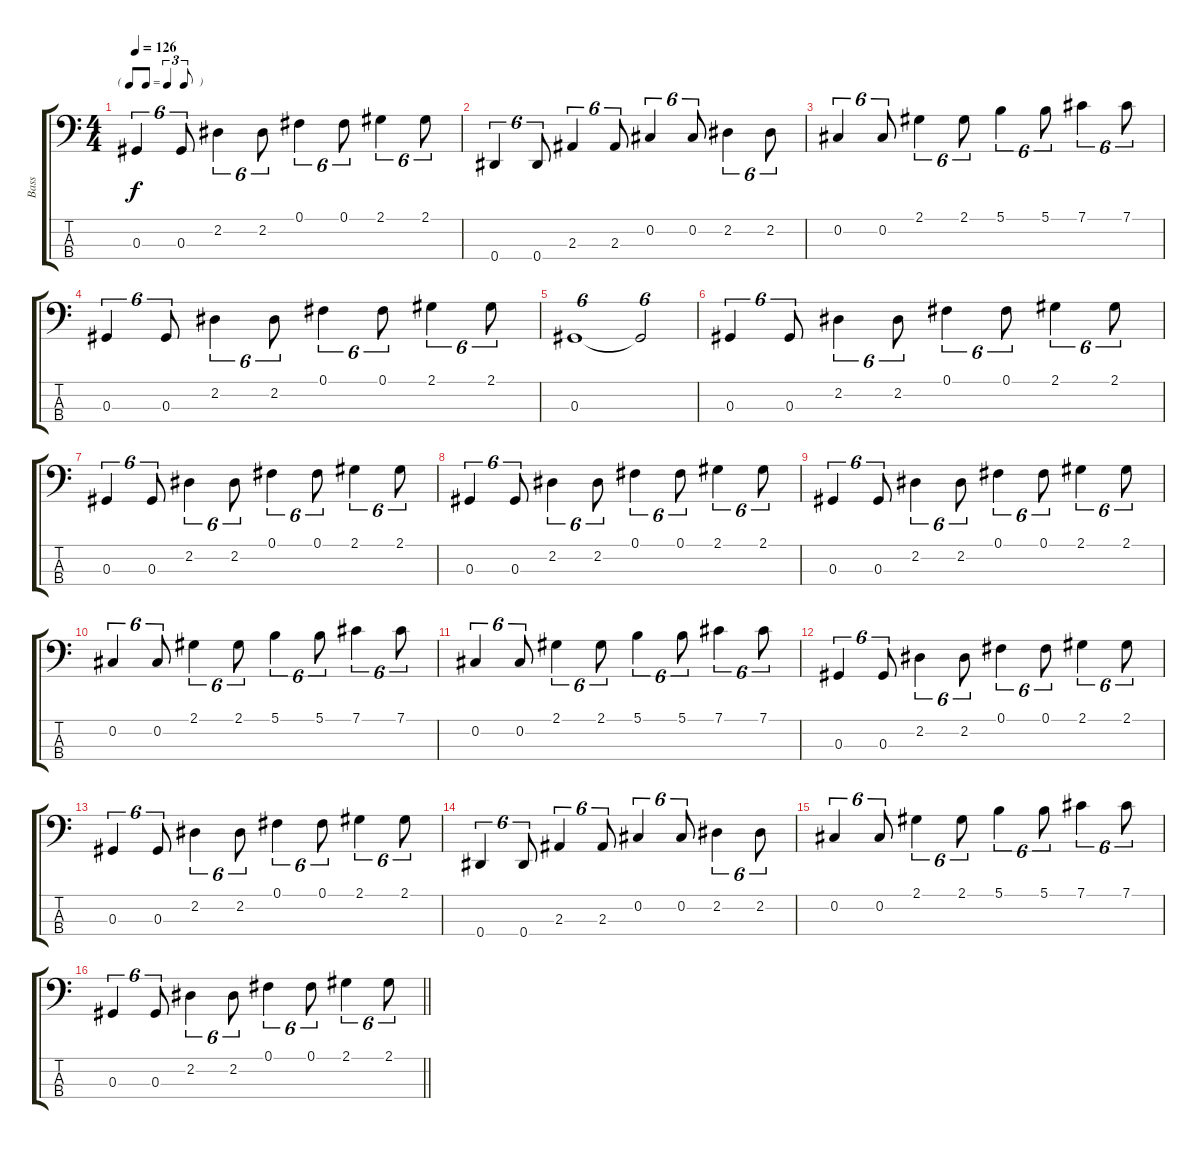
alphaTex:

\track ("Bass" "Bass") {instrument electricbassfinger}
\staff {score tabs}
\tuning (Gb2 Db2 Ab1 Eb1) {hide}
\ts (4 4)
\tf triplet8th
\tempo 126
\clef f4
\ks c
0.3.4{tu (6 4) dy f} 0.3.8{tu (6 4)} 2.2.4{tu (6 4)} 2.2.8{tu (6 4)} 0.1.4{tu (6 4)} 0.1.8{tu (6 4)} 2.1.4{tu (6 4)} 2.1.8{tu (6 4)} |
0.4.4{tu (6 4)} 0.4.8{tu (6 4)} 2.3.4{tu (6 4)} 2.3.8{tu (6 4)} 0.2.4{tu (6 4)} 0.2.8{tu (6 4)} 2.2.4{tu (6 4)} 2.2.8{tu (6 4)} |
0.2.4{tu (6 4)} 0.2.8{tu (6 4)} 2.1.4{tu (6 4)} 2.1.8{tu (6 4)} 5.1.4{tu (6 4)} 5.1.8{tu (6 4)} 7.1.4{tu (6 4)} 7.1.8{tu (6 4)} |
0.3.4{tu (6 4)} 0.3.8{tu (6 4)} 2.2.4{tu (6 4)} 2.2.8{tu (6 4)} 0.1.4{tu (6 4)} 0.1.8{tu (6 4)} 2.1.4{tu (6 4)} 2.1.8{tu (6 4)} |
0.3.1{tu (6 4)} 0.3{t}.2{tu (6 4)} |
0.3.4{tu (6 4)} 0.3.8{tu (6 4)} 2.2.4{tu (6 4)} 2.2.8{tu (6 4)} 0.1.4{tu (6 4)} 0.1.8{tu (6 4)} 2.1.4{tu (6 4)} 2.1.8{tu (6 4)} |
0.3.4{tu (6 4)} 0.3.8{tu (6 4)} 2.2.4{tu (6 4)} 2.2.8{tu (6 4)} 0.1.4{tu (6 4)} 0.1.8{tu (6 4)} 2.1.4{tu (6 4)} 2.1.8{tu (6 4)} |
0.3.4{tu (6 4)} 0.3.8{tu (6 4)} 2.2.4{tu (6 4)} 2.2.8{tu (6 4)} 0.1.4{tu (6 4)} 0.1.8{tu (6 4)} 2.1.4{tu (6 4)} 2.1.8{tu (6 4)} |
0.3.4{tu (6 4)} 0.3.8{tu (6 4)} 2.2.4{tu (6 4)} 2.2.8{tu (6 4)} 0.1.4{tu (6 4)} 0.1.8{tu (6 4)} 2.1.4{tu (6 4)} 2.1.8{tu (6 4)} |
0.2.4{tu (6 4)} 0.2.8{tu (6 4)} 2.1.4{tu (6 4)} 2.1.8{tu (6 4)} 5.1.4{tu (6 4)} 5.1.8{tu (6 4)} 7.1.4{tu (6 4)} 7.1.8{tu (6 4)} |
0.2.4{tu (6 4)} 0.2.8{tu (6 4)} 2.1.4{tu (6 4)} 2.1.8{tu (6 4)} 5.1.4{tu (6 4)} 5.1.8{tu (6 4)} 7.1.4{tu (6 4)} 7.1.8{tu (6 4)} |
0.3.4{tu (6 4)} 0.3.8{tu (6 4)} 2.2.4{tu (6 4)} 2.2.8{tu (6 4)} 0.1.4{tu (6 4)} 0.1.8{tu (6 4)} 2.1.4{tu (6 4)} 2.1.8{tu (6 4)} |
0.3.4{tu (6 4)} 0.3.8{tu (6 4)} 2.2.4{tu (6 4)} 2.2.8{tu (6 4)} 0.1.4{tu (6 4)} 0.1.8{tu (6 4)} 2.1.4{tu (6 4)} 2.1.8{tu (6 4)} |
0.4.4{tu (6 4)} 0.4.8{tu (6 4)} 2.3.4{tu (6 4)} 2.3.8{tu (6 4)} 0.2.4{tu (6 4)} 0.2.8{tu (6 4)} 2.2.4{tu (6 4)} 2.2.8{tu (6 4)} |
0.2.4{tu (6 4)} 0.2.8{tu (6 4)} 2.1.4{tu (6 4)} 2.1.8{tu (6 4)} 5.1.4{tu (6 4)} 5.1.8{tu (6 4)} 7.1.4{tu (6 4)} 7.1.8{tu (6 4)} |
\barLineRight lightlight
0.3.4{tu (6 4)} 0.3.8{tu (6 4)} 2.2.4{tu (6 4)} 2.2.8{tu (6 4)} 0.1.4{tu (6 4)} 0.1.8{tu (6 4)} 2.1.4{tu (6 4)} 2.1.8{tu (6 4)}
